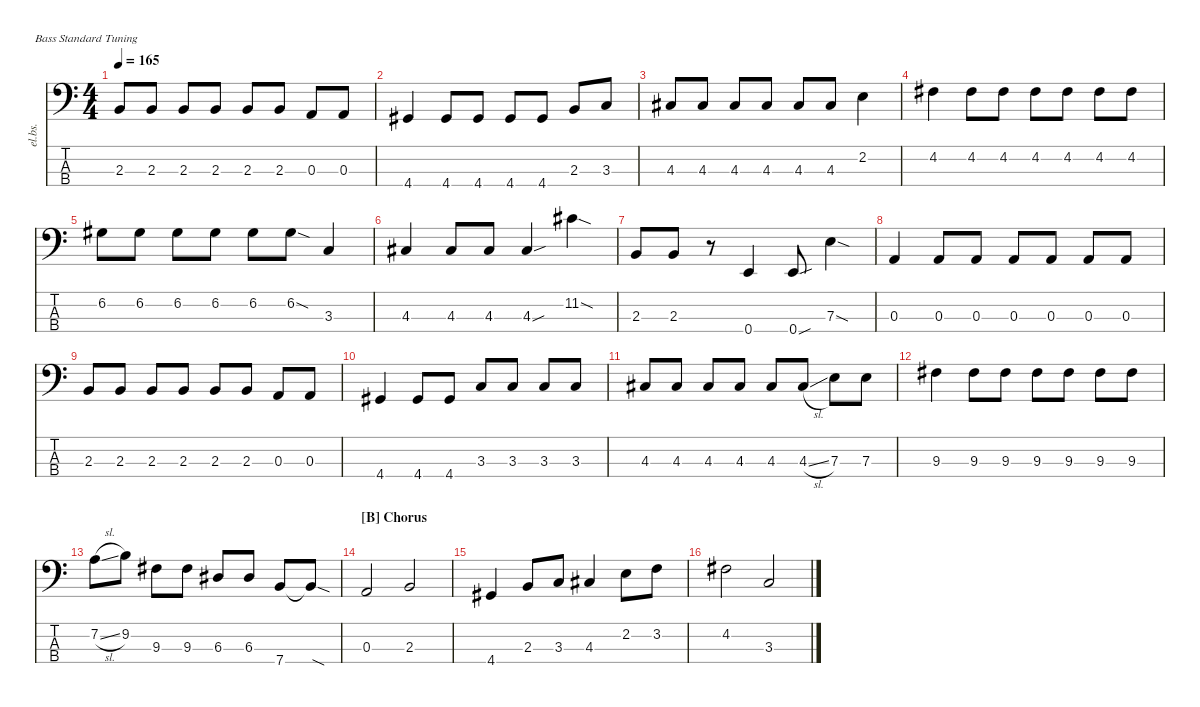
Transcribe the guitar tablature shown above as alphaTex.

\defaultSystemsLayout 4
\hideDynamics
\bracketExtendMode nobrackets
\track ("Electric Bass" "el.bs.") {instrument electricbassfinger}
\staff {score tabs}
\tuning (G2 D2 A1 E1)
\ts (4 4)
\tempo 165
\clef f4
\ks c
2.3.8{dy mf beam Up} 2.3.8{beam Up} 2.3.8{beam Up} 2.3.8{beam Up} 2.3.8{beam Up} 2.3.8{beam Up} 0.3.8{beam Up} 0.3.8{beam Up} |
4.4{acc #}.4{beam Up} 4.4{acc #}.8{beam Up} 4.4{acc #}.8{beam Up} 4.4{acc #}.8{beam Up} 4.4{acc #}.8{beam Up} 2.3.8{beam Up} 3.3.8{beam Up} |
4.3{acc #}.8{beam Up} 4.3{acc #}.8{beam Up} 4.3{acc #}.8{beam Up} 4.3{acc #}.8{beam Up} 4.3{acc #}.8{beam Up} 4.3{acc #}.8{beam Up} 2.2.4{beam Down} |
4.2{acc #}.4{beam Down} 4.2{acc #}.8{beam Down} 4.2{acc #}.8{beam Down} 4.2{acc #}.8{beam Down} 4.2{acc #}.8{beam Down} 4.2{acc #}.8{beam Down} 4.2{acc #}.8{beam Down} |
6.2{acc #}.8{beam Down} 6.2{acc #}.8{beam Down} 6.2{acc #}.8{beam Down} 6.2{acc #}.8{beam Down} 6.2{acc #}.8{beam Down} 6.2{sod acc #}.8{beam Down} 3.3.4{beam Up} |
4.3{acc #}.4{beam Up} 4.3{acc #}.8{beam Up} 4.3{acc #}.8{beam Up} 4.3{sou acc #}.4{beam Up} 11.2{sod acc #}.4{beam Down} |
2.3.8{beam Up} 2.3.8{beam Up} r.8{beam Down} 0.4.4{beam Up} 0.4{sou}.8{beam Up} 7.3{sod}.4{beam Down} |
0.3.4{beam Up} 0.3.8{beam Up} 0.3.8{beam Up} 0.3.8{beam Up} 0.3.8{beam Up} 0.3.8{beam Up} 0.3.8{beam Up} |
2.3.8{beam Up} 2.3.8{beam Up} 2.3.8{beam Up} 2.3.8{beam Up} 2.3.8{beam Up} 2.3.8{beam Up} 0.3.8{beam Up} 0.3.8{beam Up} |
4.4{acc #}.4{beam Up} 4.4{acc #}.8{beam Up} 4.4{acc #}.8{beam Up} 3.3.8{beam Up} 3.3.8{beam Up} 3.3.8{beam Up} 3.3.8{beam Up} |
4.3{acc #}.8{beam Up} 4.3{acc #}.8{beam Up} 4.3{acc #}.8{beam Up} 4.3{acc #}.8{beam Up} 4.3{acc #}.8{beam Up} 4.3{sl acc #}.8{beam Up} 7.3.8{beam Down} 7.3.8{beam Down} |
9.3{acc #}.4{beam Down} 9.3{acc #}.8{beam Down} 9.3{acc #}.8{beam Down} 9.3{acc #}.8{beam Down} 9.3{acc #}.8{beam Down} 9.3{acc #}.8{beam Down} 9.3{acc #}.8{beam Down} |
7.2{sl}.8{beam Down} 9.2.8{beam Down} 9.3{acc #}.8{beam Down} 9.3{acc #}.8{beam Down} 6.3{acc #}.8{beam Up} 6.3{acc #}.8{beam Up} 7.4.8{beam Up} 7.4{sod t}.8{beam Up} |
\section ("B" "Chorus")
0.3.2{beam Up} 2.3.2{beam Up} |
4.4{acc #}.4{beam Up} 2.3.8{beam Up} 3.3.8{beam Up} 4.3{acc #}.4{beam Up} 2.2.8{beam Down} 3.2.8{beam Down} |
4.2{acc #}.2{beam Down} 3.3.2{beam Up}
